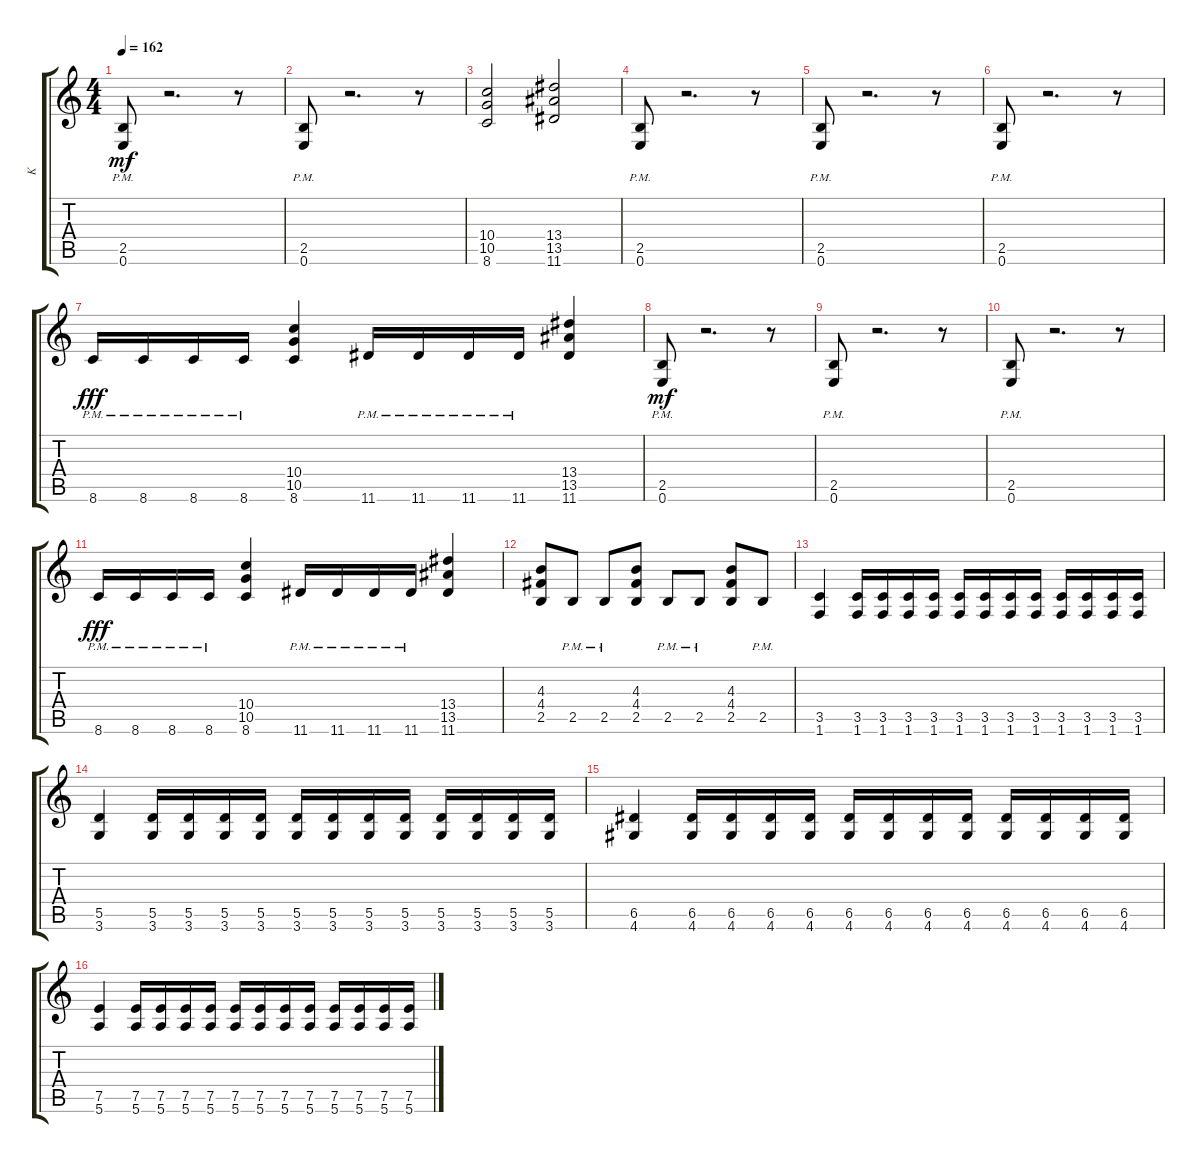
\track ("K" "K") {instrument distortionguitar}
\staff {score tabs}
\tuning (E4 B3 G3 D3 A2 E2) {hide}
\ts (4 4)
\tempo 162
\clef g2
\ks c
(2.5{pm} 0.6{pm}).8{dy mf} r.2{d} r.8 |
(2.5{pm} 0.6{pm}).8 r.2{d} r.8 |
(10.4 10.5 8.6).2 (13.4 13.5 11.6).2 |
(2.5{pm} 0.6{pm}).8 r.2{d} r.8 |
(2.5{pm} 0.6{pm}).8 r.2{d} r.8 |
(2.5{pm} 0.6{pm}).8 r.2{d} r.8 |
8.6{pm}.16{dy fff} 8.6{pm}.16 8.6{pm}.16 8.6{pm}.16 (10.4 10.5 8.6).4 11.6{pm}.16 11.6{pm}.16 11.6{pm}.16 11.6{pm}.16 (13.4 13.5 11.6).4 |
(2.5{pm} 0.6{pm}).8{dy mf} r.2{d} r.8 |
(2.5{pm} 0.6{pm}).8 r.2{d} r.8 |
(2.5{pm} 0.6{pm}).8 r.2{d} r.8 |
8.6{pm}.16{dy fff} 8.6{pm}.16 8.6{pm}.16 8.6{pm}.16 (10.4 10.5 8.6).4 11.6{pm}.16 11.6{pm}.16 11.6{pm}.16 11.6{pm}.16 (13.4 13.5 11.6).4 |
(4.3 4.4 2.5).8 2.5{pm}.8 2.5{pm}.8 (4.3 4.4 2.5).8 2.5{pm}.8 2.5{pm}.8 (4.3 4.4 2.5).8 2.5{pm}.8 |
(3.5 1.6).4 (3.5 1.6).16 (3.5 1.6).16 (3.5 1.6).16 (3.5 1.6).16 (3.5 1.6).16 (3.5 1.6).16 (3.5 1.6).16 (3.5 1.6).16 (3.5 1.6).16 (3.5 1.6).16 (3.5 1.6).16 (3.5 1.6).16 |
(5.5 3.6).4 (5.5 3.6).16 (5.5 3.6).16 (5.5 3.6).16 (5.5 3.6).16 (5.5 3.6).16 (5.5 3.6).16 (5.5 3.6).16 (5.5 3.6).16 (5.5 3.6).16 (5.5 3.6).16 (5.5 3.6).16 (5.5 3.6).16 |
(6.5 4.6).4 (6.5 4.6).16 (6.5 4.6).16 (6.5 4.6).16 (6.5 4.6).16 (6.5 4.6).16 (6.5 4.6).16 (6.5 4.6).16 (6.5 4.6).16 (6.5 4.6).16 (6.5 4.6).16 (6.5 4.6).16 (6.5 4.6).16 |
(7.5 5.6).4 (7.5 5.6).16 (7.5 5.6).16 (7.5 5.6).16 (7.5 5.6).16 (7.5 5.6).16 (7.5 5.6).16 (7.5 5.6).16 (7.5 5.6).16 (7.5 5.6).16 (7.5 5.6).16 (7.5 5.6).16 (7.5 5.6).16
